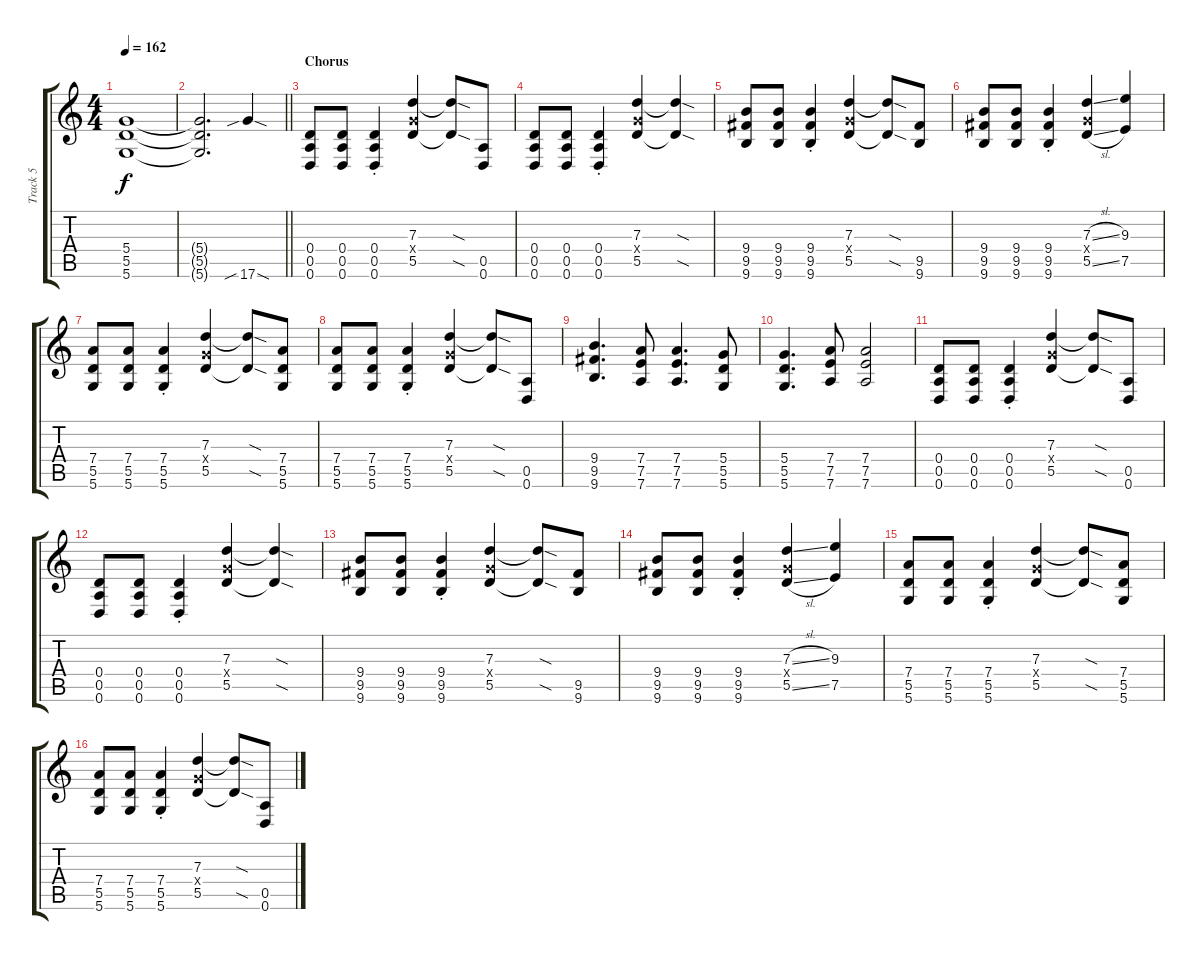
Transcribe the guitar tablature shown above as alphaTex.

\track ("Track 5" "Track 5") {instrument distortionguitar}
\staff {score tabs}
\tuning (E4 B3 G3 D3 A2 D2) {hide}
\ts (4 4)
\tempo 162
\clef g2
\ks c
(5.4{t} 5.5{t} 5.6{t}).1{dy f} |
\barLineRight lightlight
(5.4{t} 5.5{t} 5.6{t}).2{d} 17.6{sib sod}.4 |
\section ("" "Chorus")
(0.4 0.5 0.6).8 (0.4 0.5 0.6).8 (0.4{st} 0.5{st} 0.6{st}).4 (7.3 5.4{x} 5.5).4 (7.3{sod t} 5.5{sod t}).8 (0.5 0.6).8 |
(0.4 0.5 0.6).8 (0.4 0.5 0.6).8 (0.4{st} 0.5{st} 0.6{st}).4 (7.3 5.4{x} 5.5).4 (7.3{sod t} 5.5{sod t}).4 |
(9.4 9.5 9.6).8 (9.4 9.5 9.6).8 (9.4{st} 9.5{st} 9.6{st}).4 (7.3 5.4{x} 5.5).4 (7.3{sod t} 5.5{sod t}).8 (9.5 9.6).8 |
(9.4 9.5 9.6).8 (9.4 9.5 9.6).8 (9.4{st} 9.5{st} 9.6{st}).4 (7.3{sl} 5.4{x} 5.5{sl}).4 (9.3 7.5).4 |
(7.4 5.5 5.6).8 (7.4 5.5 5.6).8 (7.4{st} 5.5{st} 5.6{st}).4 (7.3 5.4{x} 5.5).4 (7.3{sod t} 5.5{sod t}).8 (7.4 5.5 5.6).8 |
(7.4 5.5 5.6).8 (7.4 5.5 5.6).8 (7.4{st} 5.5{st} 5.6{st}).4 (7.3 5.4{x} 5.5).4 (7.3{sod t} 5.5{sod t}).8 (0.5 0.6).8 |
(9.4 9.5 9.6).4{d} (7.4 7.5 7.6).8 (7.4 7.5 7.6).4{d} (5.4 5.5 5.6).8 |
(5.4 5.5 5.6).4{d} (7.4 7.5 7.6).8 (7.4 7.5 7.6).2 |
(0.4 0.5 0.6).8 (0.4 0.5 0.6).8 (0.4{st} 0.5{st} 0.6{st}).4 (7.3 5.4{x} 5.5).4 (7.3{sod t} 5.5{sod t}).8 (0.5 0.6).8 |
(0.4 0.5 0.6).8 (0.4 0.5 0.6).8 (0.4{st} 0.5{st} 0.6{st}).4 (7.3 5.4{x} 5.5).4 (7.3{sod t} 5.5{sod t}).4 |
(9.4 9.5 9.6).8 (9.4 9.5 9.6).8 (9.4{st} 9.5{st} 9.6{st}).4 (7.3 5.4{x} 5.5).4 (7.3{sod t} 5.5{sod t}).8 (9.5 9.6).8 |
(9.4 9.5 9.6).8 (9.4 9.5 9.6).8 (9.4{st} 9.5{st} 9.6{st}).4 (7.3{sl} 5.4{x} 5.5{sl}).4 (9.3 7.5).4 |
(7.4 5.5 5.6).8 (7.4 5.5 5.6).8 (7.4{st} 5.5{st} 5.6{st}).4 (7.3 5.4{x} 5.5).4 (7.3{sod t} 5.5{sod t}).8 (7.4 5.5 5.6).8 |
(7.4 5.5 5.6).8 (7.4 5.5 5.6).8 (7.4{st} 5.5{st} 5.6{st}).4 (7.3 5.4{x} 5.5).4 (7.3{sod t} 5.5{sod t}).8 (0.5 0.6).8
